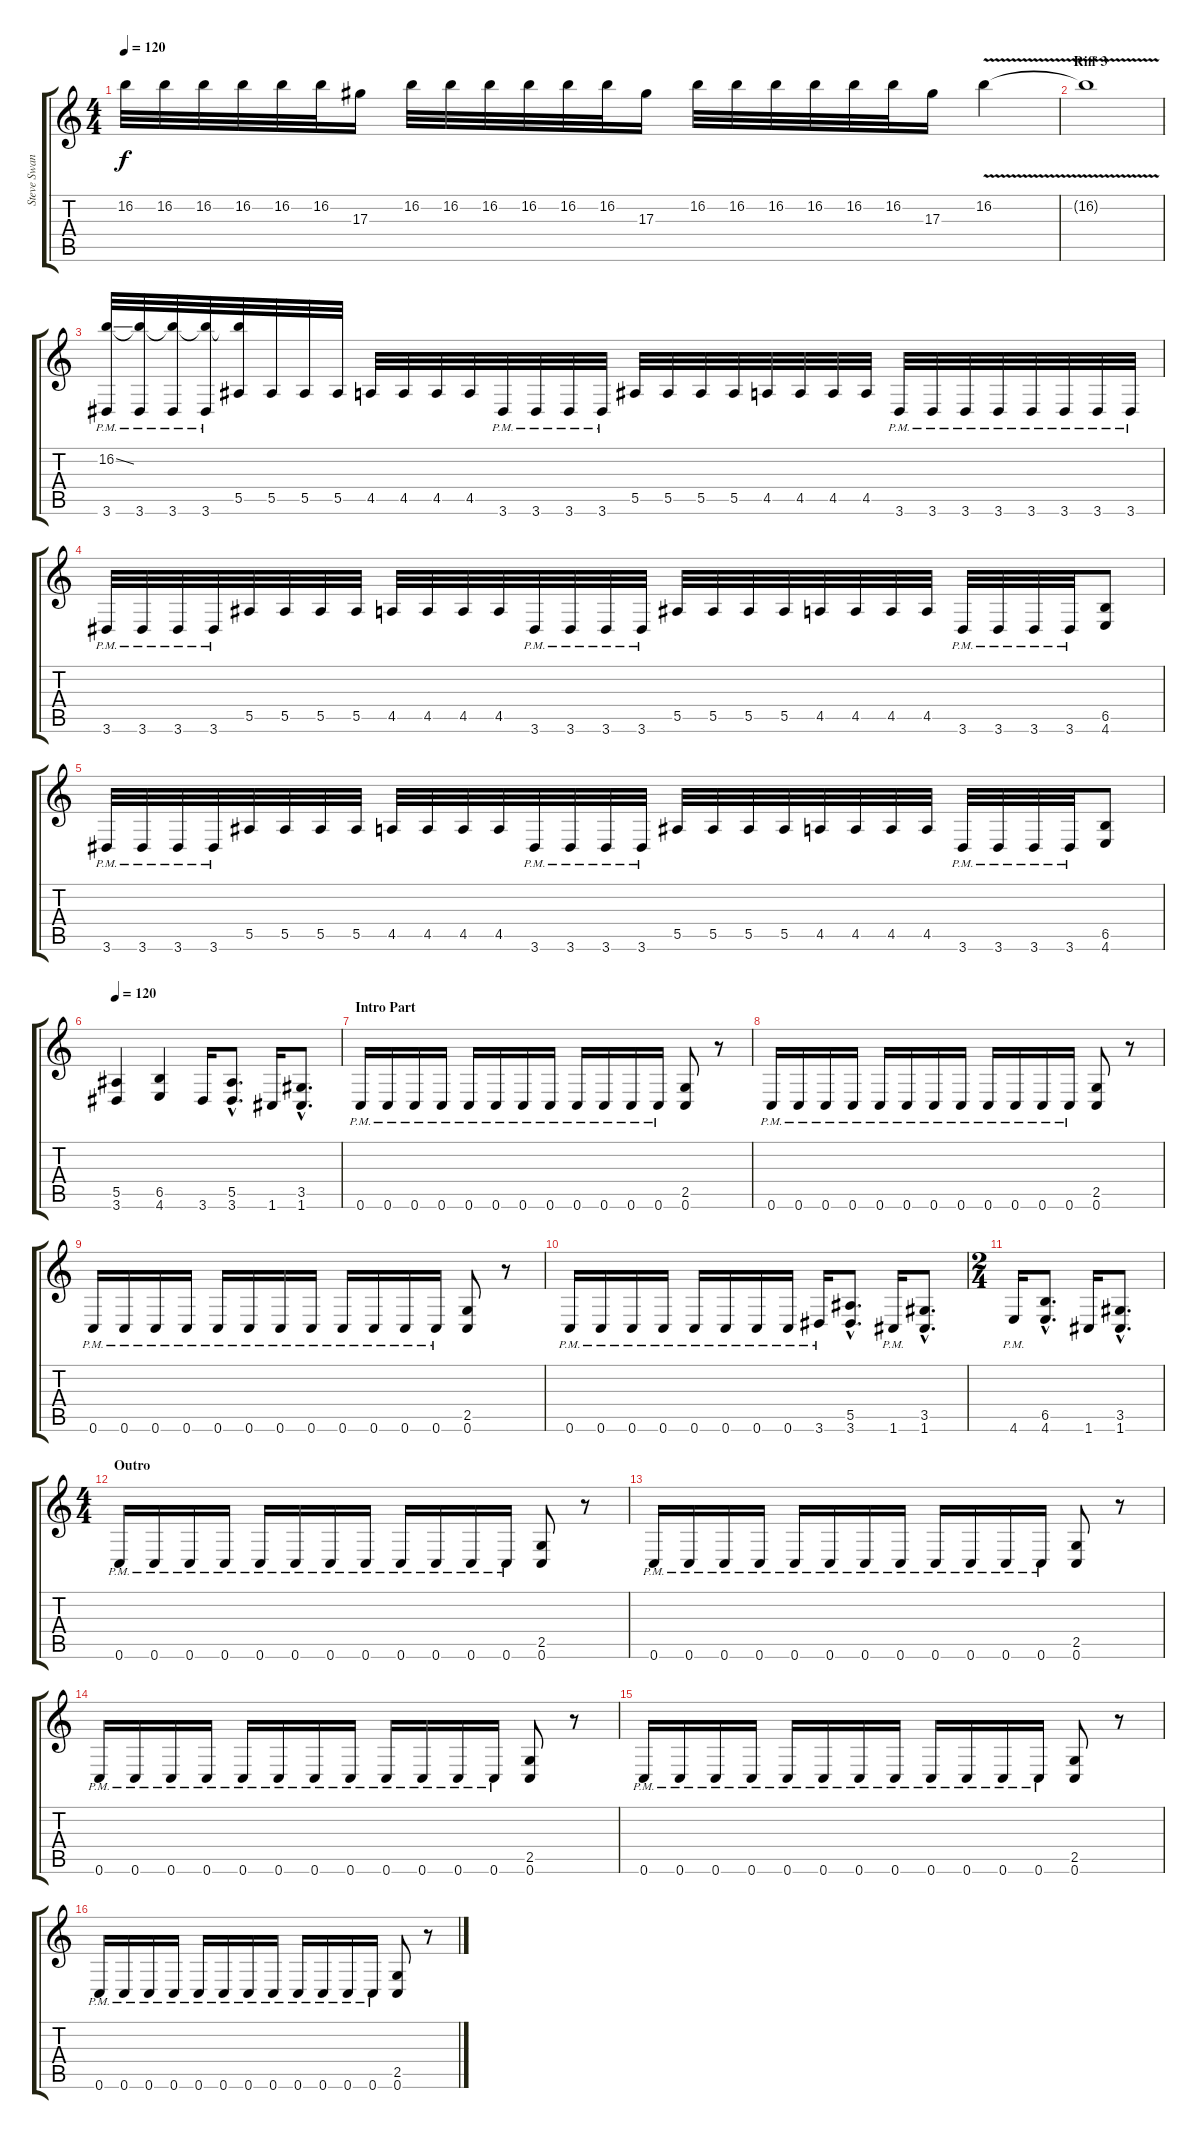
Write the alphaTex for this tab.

\track ("Steve Swanson (Solo)" "Steve Swan") {instrument overdrivenguitar}
\staff {score tabs}
\tuning (C4 G3 Eb3 Bb2 F2 C2) {hide}
\ts (4 4)
\tempo 120
\clef g2
\ks c
16.2.32{dy f} 16.2.32 16.2.32 16.2.32 16.2.32 16.2.32 17.3.16 16.2.32 16.2.32 16.2.32 16.2.32 16.2.32 16.2.32 17.3.16 16.2.32 16.2.32 16.2.32 16.2.32 16.2.32 16.2.32 17.3.16 16.2{v}.4 |
\section ("" "Riff 3")
16.2{t}.1 |
(16.2{ss} 3.6{pm}).32 (16.2{t} 3.6{pm}).32 (16.2{t} 3.6{pm}).32 (16.2{t} 3.6{pm}).32 (16.2{t} 5.5).32 5.5.32 5.5.32 5.5.32 4.5.32 4.5.32 4.5.32 4.5.32 3.6{pm}.32 3.6{pm}.32 3.6{pm}.32 3.6{pm}.32 5.5.32 5.5.32 5.5.32 5.5.32 4.5.32 4.5.32 4.5.32 4.5.32 3.6{pm}.32 3.6{pm}.32 3.6{pm}.32 3.6{pm}.32 3.6{pm}.32 3.6{pm}.32 3.6{pm}.32 3.6{pm}.32 |
3.6{pm}.32 3.6{pm}.32 3.6{pm}.32 3.6{pm}.32 5.5.32 5.5.32 5.5.32 5.5.32 4.5.32 4.5.32 4.5.32 4.5.32 3.6{pm}.32 3.6{pm}.32 3.6{pm}.32 3.6{pm}.32 5.5.32 5.5.32 5.5.32 5.5.32 4.5.32 4.5.32 4.5.32 4.5.32 3.6{pm}.32 3.6{pm}.32 3.6{pm}.32 3.6{pm}.32 (6.5 4.6).8 |
3.6{pm}.32 3.6{pm}.32 3.6{pm}.32 3.6{pm}.32 5.5.32 5.5.32 5.5.32 5.5.32 4.5.32 4.5.32 4.5.32 4.5.32 3.6{pm}.32 3.6{pm}.32 3.6{pm}.32 3.6{pm}.32 5.5.32 5.5.32 5.5.32 5.5.32 4.5.32 4.5.32 4.5.32 4.5.32 3.6{pm}.32 3.6{pm}.32 3.6{pm}.32 3.6{pm}.32 (6.5 4.6).8 |
\tempo 120
(5.5 3.6).4 (6.5 4.6).4 3.6.16 (5.5{hac} 3.6{hac}).8{d} 1.6.16 (3.5{hac} 1.6{hac}).8{d} |
\section ("" "Intro Part")
0.6{pm}.16 0.6{pm}.16 0.6{pm}.16 0.6{pm}.16 0.6{pm}.16 0.6{pm}.16 0.6{pm}.16 0.6{pm}.16 0.6{pm}.16 0.6{pm}.16 0.6{pm}.16 0.6{pm}.16 (2.5 0.6).8 r.8 |
0.6{pm}.16 0.6{pm}.16 0.6{pm}.16 0.6{pm}.16 0.6{pm}.16 0.6{pm}.16 0.6{pm}.16 0.6{pm}.16 0.6{pm}.16 0.6{pm}.16 0.6{pm}.16 0.6{pm}.16 (2.5 0.6).8 r.8 |
0.6{pm}.16 0.6{pm}.16 0.6{pm}.16 0.6{pm}.16 0.6{pm}.16 0.6{pm}.16 0.6{pm}.16 0.6{pm}.16 0.6{pm}.16 0.6{pm}.16 0.6{pm}.16 0.6{pm}.16 (2.5 0.6).8 r.8 |
0.6{pm}.16 0.6{pm}.16 0.6{pm}.16 0.6{pm}.16 0.6{pm}.16 0.6{pm}.16 0.6{pm}.16 0.6{pm}.16 3.6{pm}.16 (5.5{hac} 3.6{hac}).8{d} 1.6{pm}.16 (3.5{hac} 1.6{hac}).8{d} |
\ts (2 4)
4.6{pm}.16 (6.5{hac} 4.6{hac}).8{d} 1.6.16 (3.5{hac} 1.6{hac}).8{d} |
\ts (4 4)
\section ("" "Outro")
0.6{pm}.16 0.6{pm}.16 0.6{pm}.16 0.6{pm}.16 0.6{pm}.16 0.6{pm}.16 0.6{pm}.16 0.6{pm}.16 0.6{pm}.16 0.6{pm}.16 0.6{pm}.16 0.6{pm}.16 (2.5 0.6).8 r.8 |
0.6{pm}.16 0.6{pm}.16 0.6{pm}.16 0.6{pm}.16 0.6{pm}.16 0.6{pm}.16 0.6{pm}.16 0.6{pm}.16 0.6{pm}.16 0.6{pm}.16 0.6{pm}.16 0.6{pm}.16 (2.5 0.6).8 r.8 |
0.6{pm}.16 0.6{pm}.16 0.6{pm}.16 0.6{pm}.16 0.6{pm}.16 0.6{pm}.16 0.6{pm}.16 0.6{pm}.16 0.6{pm}.16 0.6{pm}.16 0.6{pm}.16 0.6{pm}.16 (2.5 0.6).8 r.8 |
0.6{pm}.16 0.6{pm}.16 0.6{pm}.16 0.6{pm}.16 0.6{pm}.16 0.6{pm}.16 0.6{pm}.16 0.6{pm}.16 0.6{pm}.16 0.6{pm}.16 0.6{pm}.16 0.6{pm}.16 (2.5 0.6).8 r.8 |
0.6{pm}.16 0.6{pm}.16 0.6{pm}.16 0.6{pm}.16 0.6{pm}.16 0.6{pm}.16 0.6{pm}.16 0.6{pm}.16 0.6{pm}.16 0.6{pm}.16 0.6{pm}.16 0.6{pm}.16 (2.5 0.6).8 r.8
